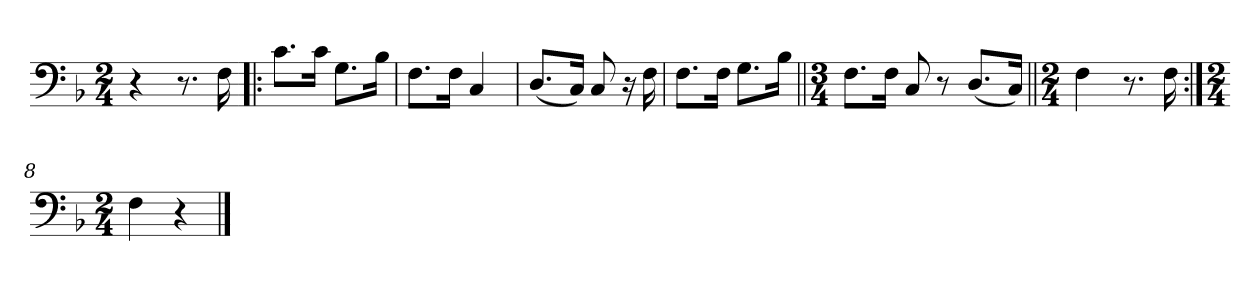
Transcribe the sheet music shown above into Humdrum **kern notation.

**kern
*part1
*staff1
*clefF4
*k[b-]
*M2/4
=1
4r
8.r
16F\
=2!|:
8.c\L
16c\Jk
8.G\L
16B-\Jk
=3
8.F\L
16F\Jk
4C/
=4
(8.D/L
16C/Jk)
8C/
16r
16F\
=5
8.F\L
16F\Jk
8.G\L
16B-\Jk
=6||
*M3/4
8.F\L
16F\Jk
8C/
8r
(8.D/L
16C/Jk)
=7||
*M2/4
4F\
8.r
16F\
=8:|!
*M2/4
4F\
4r
==
*-
